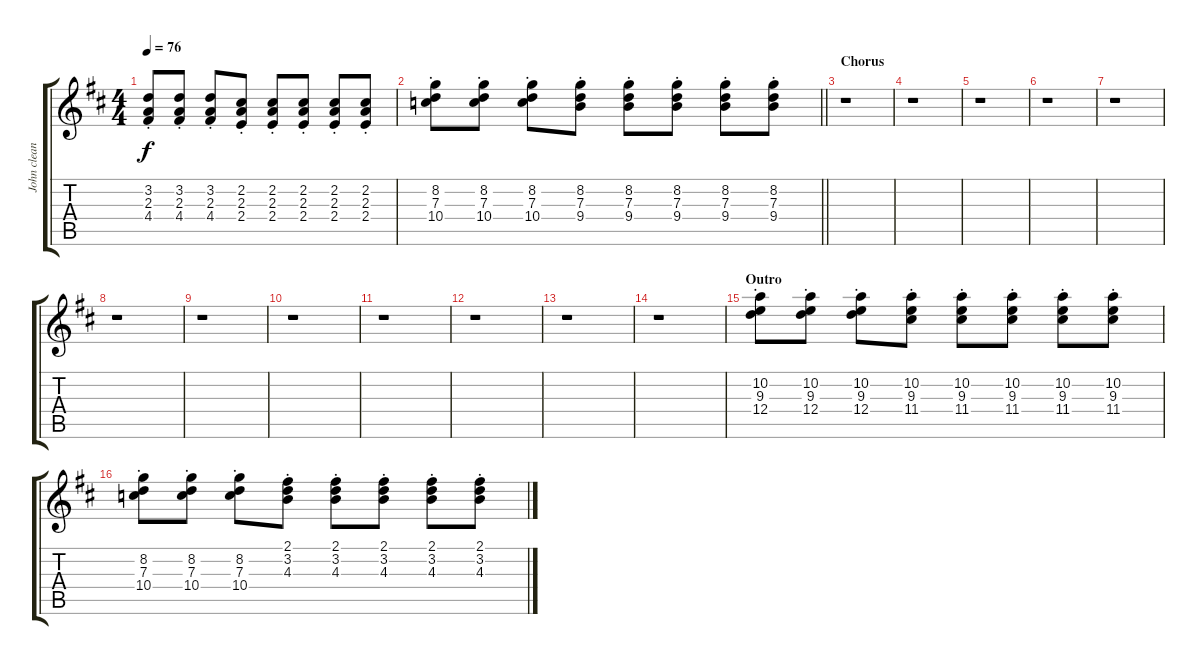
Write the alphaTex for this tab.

\track ("John clean" "John clean") {instrument electricguitarjazz}
\staff {score tabs}
\tuning (E4 B3 G3 D3 A2 E2) {hide}
\ts (4 4)
\tempo 76
\clef g2
\ks d
(3.2{st} 2.3 4.4).8{dy f} (3.2{st} 2.3 4.4).8 (3.2{st} 2.3 4.4).8 (2.2{st} 2.3 2.4).8 (2.2{st} 2.3 2.4).8 (2.2{st} 2.3 2.4).8 (2.2{st} 2.3 2.4).8 (2.2{st} 2.3 2.4).8 |
\barLineRight lightlight
(8.2{st} 7.3 10.4).8 (8.2{st} 7.3 10.4).8 (8.2{st} 7.3 10.4).8 (8.2{st} 7.3 9.4).8 (8.2{st} 7.3 9.4).8 (8.2{st} 7.3 9.4).8 (8.2{st} 7.3 9.4).8 (8.2{st} 7.3 9.4).8 |
\section ("" "Chorus")
r.1 |
r.1 |
r.1 |
r.1 |
r.1 |
r.1 |
r.1 |
r.1 |
r.1 |
r.1 |
r.1 |
r.1 |
\section ("" "Outro")
(10.2 9.3 12.4{st}).8 (10.2 9.3 12.4{st}).8 (10.2 9.3 12.4{st}).8 (10.2 9.3 11.4{st}).8 (10.2 9.3 11.4{st}).8 (10.2 9.3 11.4{st}).8 (10.2 9.3 11.4{st}).8 (10.2 9.3 11.4{st}).8 |
(8.2 7.3 10.4{st}).8 (8.2 7.3 10.4{st}).8 (8.2 7.3 10.4{st}).8 (2.1 3.2 4.3{st}).8 (2.1 3.2 4.3{st}).8 (2.1 3.2 4.3{st}).8 (2.1 3.2 4.3{st}).8 (2.1 3.2 4.3{st}).8
